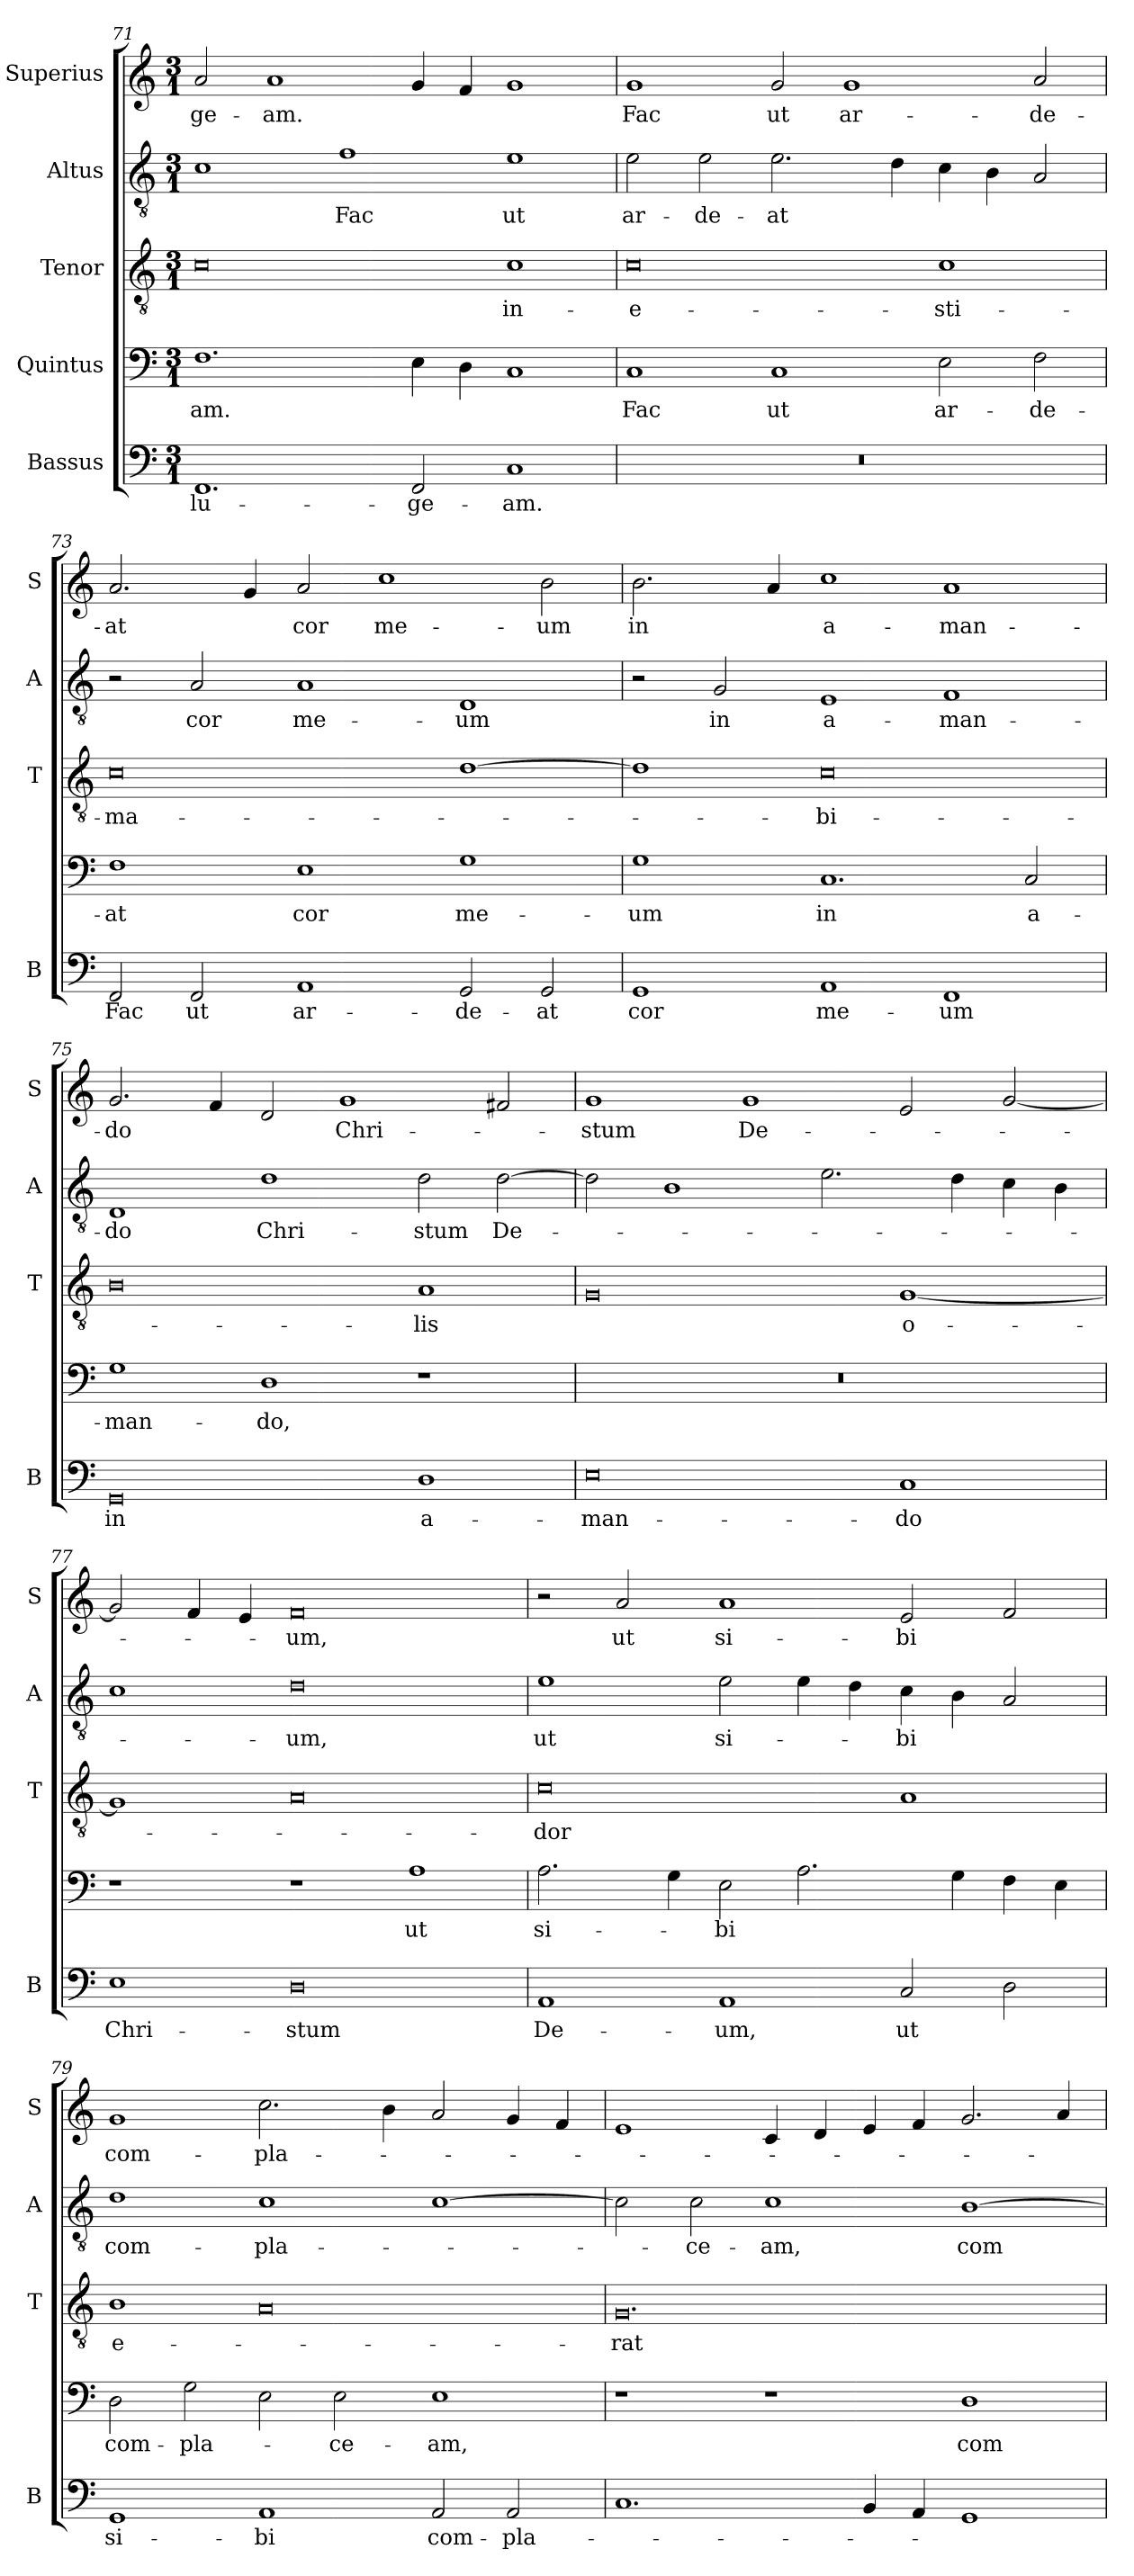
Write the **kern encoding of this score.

**kern	**text	**kern	**text	**kern	**text	**kern	**text	**kern	**text
*part5	*part5	*part4	*part4	*part3	*part3	*part2	*part2	*part1	*part1
*staff5	*staff5	*staff4	*staff4	*staff3	*staff3	*staff2	*staff2	*staff1	*staff1
*I"Bassus	*	*I"Quintus	*	*I"Tenor	*	*I"Altus	*	*I"Superius	*
*I'B	*	*	*	*I'T	*	*I'A	*	*I'S	*
*clefF4	*	*clefF4	*	*clefGv2	*	*clefGv2	*	*clefG2	*
*k[]	*	*k[]	*	*k[]	*	*k[]	*	*k[]	*
*M3/1	*	*M3/1	*	*M3/1	*	*M3/1	*	*M3/1	*
=71	=71	=71	=71	=71	=71	=71	=71	=71	=71
!	!LO:LY:i	!	!	!	!	!	!	!	!
1.FF	lu-	1.F	-am.	0c	.	1c	.	2a	-ge-
.	.	.	.	.	.	.	.	1a	-am.
.	.	.	.	.	.	1f	Fac	.	.
!	!LO:LY:i	!	!	!	!	!	!	!	!
2FF	-ge-	4E	.	.	.	.	.	4g	.
.	.	4D	.	.	.	.	.	4f	.
!	!LO:LY:i	!	!	!	!	!	!	!	!
1C	-am.	1C	.	1c	in-	1e	ut	1g	.
=72	=72	=72	=72	=72	=72	=72	=72	=72	=72
0.r	.	1C	Fac	0c	-e-	2e	ar-	1g	Fac
.	.	.	.	.	.	2e	-de-	.	.
.	.	1C	ut	.	.	2.e	-at	2g	ut
.	.	.	.	.	.	.	.	1g	ar-
.	.	.	.	.	.	4d	.	.	.
.	.	2E	ar-	1c	-sti-	4c	.	.	.
.	.	.	.	.	.	4B	.	.	.
.	.	2F	-de-	.	.	2A	.	2a	-de-
=73	=73	=73	=73	=73	=73	=73	=73	=73	=73
!	!LO:LY:i	!	!	!	!	!	!	!	!
2FF	Fac	1F	-at	0c	-ma-	2r	.	2.a	-at
!	!LO:LY:i	!	!	!	!	!	!	!	!
2FF	ut	.	.	.	.	2A	cor	.	.
.	.	.	.	.	.	.	.	4g	.
!	!LO:LY:i	!	!	!	!	!	!	!	!
1AA	ar-	1E	cor	.	.	1A	me-	2a	cor
.	.	.	.	.	.	.	.	1cc	me-
!	!LO:LY:i	!	!	!	!	!	!	!	!
2GG	-de-	1G	me-	[1d	.	1D	-um	.	.
!	!LO:LY:i	!	!	!	!	!	!	!	!
2GG	-at	.	.	.	.	.	.	2b	-um
=74	=74	=74	=74	=74	=74	=74	=74	=74	=74
!	!LO:LY:i	!	!	!	!	!	!	!	!
1GG	cor	1G	-um	1d]	.	2r	.	2.b	in
.	.	.	.	.	.	2G	in	.	.
.	.	.	.	.	.	.	.	4a	.
!	!LO:LY:i	!	!	!	!	!	!	!	!
1AA	me-	1.C	in	0c	-bi-	1E	a-	1cc	a-
!	!LO:LY:i	!	!	!	!	!	!	!	!
1FF	-um	.	.	.	.	1F	-man-	1a	-man-
.	.	2C	a-	.	.	.	.	.	.
=75	=75	=75	=75	=75	=75	=75	=75	=75	=75
!	!LO:LY:i	!	!	!	!	!	!	!	!
0GG	in	1G	-man-	0B	.	1D	-do	2.g	-do
.	.	.	.	.	.	.	.	4f	.
.	.	1D	-do,	.	.	1d	Chri-	2d	.
.	.	.	.	.	.	.	.	1g	Chri-
!	!LO:LY:i	!	!	!	!	!	!	!	!
1D	a-	1r	.	1A	-lis	2d	-stum	.	.
.	.	.	.	.	.	[2d	De-	2f#X	.
=76	=76	=76	=76	=76	=76	=76	=76	=76	=76
!	!LO:LY:i	!	!	!	!	!	!	!	!
0E	-man-	0.r	.	0G	.	2d]	.	1g	-stum
.	.	.	.	.	.	1B	.	.	.
.	.	.	.	.	.	.	.	1g	De-
.	.	.	.	.	.	2.e	.	.	.
!	!LO:LY:i	!	!	!	!	!	!	!	!
1C	-do	.	.	[1G	o-	.	.	2e	.
.	.	.	.	.	.	4d	.	.	.
.	.	.	.	.	.	4c	.	[2g	.
.	.	.	.	.	.	4B	.	.	.
=77	=77	=77	=77	=77	=77	=77	=77	=77	=77
!	!LO:LY:i	!	!	!	!	!	!	!	!
1E	Chri-	1r	.	1G]	.	1c	.	2g]	.
.	.	.	.	.	.	.	.	4f	.
.	.	.	.	.	.	.	.	4e	.
!	!LO:LY:i	!	!	!	!	!	!	!	!
0D	-stum	1r	.	0A	.	0d	-um,	0f	-um,
.	.	1A	ut	.	.	.	.	.	.
=78	=78	=78	=78	=78	=78	=78	=78	=78	=78
!	!LO:LY:i	!	!	!	!	!	!	!	!
1AA	De-	2.A	si-	0c	-dor	1e	ut	2r	.
.	.	.	.	.	.	.	.	2a	ut
.	.	4G	.	.	.	.	.	.	.
!	!LO:LY:i	!	!	!	!	!	!	!	!
1AA	-um,	2E	-bi	.	.	2e	si-	1a	si-
.	.	2.A	.	.	.	4e	.	.	.
.	.	.	.	.	.	4d	.	.	.
!	!LO:LY:i	!	!	!	!	!	!	!	!
2C	ut	.	.	1A	.	4c	-bi	2e	-bi
.	.	4G	.	.	.	4B	.	.	.
2D	.	4F	.	.	.	2A	.	2f	.
.	.	4E	.	.	.	.	.	.	.
=79	=79	=79	=79	=79	=79	=79	=79	=79	=79
!	!LO:LY:i	!	!	!	!	!	!	!	!
1GG	si-	2D	com-	1B	e-	1d	com-	1g	com-
.	.	2G	-pla-	.	.	.	.	.	.
!	!LO:LY:i	!	!	!	!	!	!	!	!
1AA	-bi	2E	.	0A	.	1c	-pla-	2.cc	-pla-
.	.	2E	-ce-	.	.	.	.	.	.
.	.	.	.	.	.	.	.	4b	.
!	!LO:LY:i	!	!	!	!	!	!	!	!
2AA	com-	1E	-am,	.	.	[1c	.	2a	.
!	!LO:LY:i	!	!	!	!	!	!	!	!
2AA	-pla-	.	.	.	.	.	.	4g	.
.	.	.	.	.	.	.	.	4f	.
=80	=80	=80	=80	=80	=80	=80	=80	=80	=80
1.C	.	1r	.	0.G	-rat	2c]	.	1e	.
.	.	.	.	.	.	2c	-ce-	.	.
.	.	1r	.	.	.	1c	-am,	4c	.
.	.	.	.	.	.	.	.	4d	.
4BB	.	.	.	.	.	.	.	4e	.
4AA	.	.	.	.	.	.	.	4f	.
1GG	.	1D	com-	.	.	[1B	com-	2.g	.
.	.	.	.	.	.	.	.	4a	.
=	=	=	=	=	=	=	=	=	=
*-	*-	*-	*-	*-	*-	*-	*-	*-	*-
